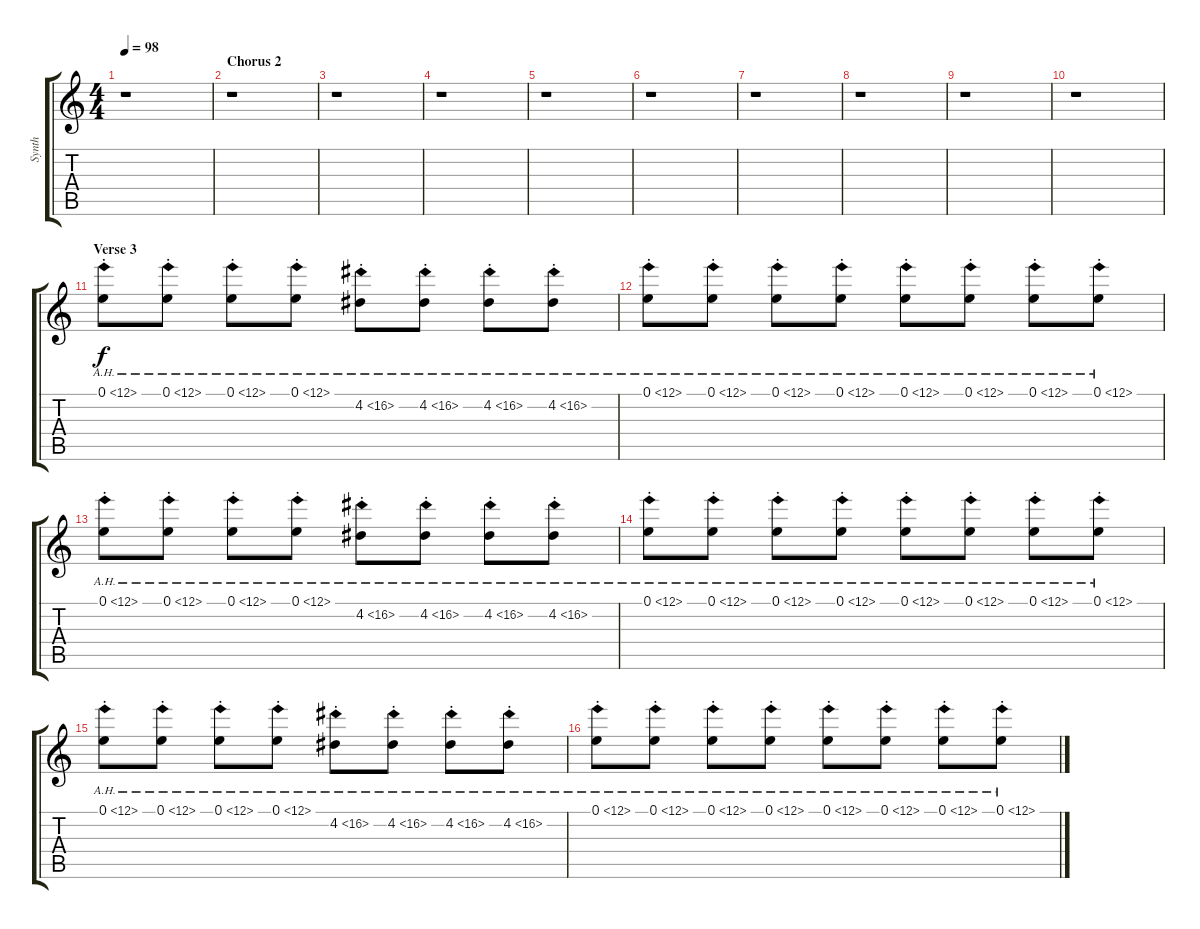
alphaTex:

\track ("Synth" "Synth") {instrument overdrivenguitar}
\staff {score tabs}
\tuning (E4 B3 G3 D3 A2 E2) {hide}
\ts (4 4)
\tempo 98
\clef g2
\ks c
r.1{dy f} |
\section ("" "Chorus 2")
r.1 |
r.1 |
r.1 |
r.1 |
r.1 |
r.1 |
r.1 |
r.1 |
r.1 |
\section ("" "Verse 3")
0.1{ah 12 st}.8{volume 7} 0.1{ah 12 st}.8 0.1{ah 12 st}.8 0.1{ah 12 st}.8 4.2{ah 12 st}.8 4.2{ah 12 st}.8 4.2{ah 12 st}.8 4.2{ah 12 st}.8 |
0.1{ah 12 st}.8 0.1{ah 12 st}.8 0.1{ah 12 st}.8 0.1{ah 12 st}.8 0.1{ah 12 st}.8 0.1{ah 12 st}.8 0.1{ah 12 st}.8 0.1{ah 12 st}.8 |
0.1{ah 12 st}.8 0.1{ah 12 st}.8 0.1{ah 12 st}.8 0.1{ah 12 st}.8 4.2{ah 12 st}.8 4.2{ah 12 st}.8 4.2{ah 12 st}.8 4.2{ah 12 st}.8 |
0.1{ah 12 st}.8 0.1{ah 12 st}.8 0.1{ah 12 st}.8 0.1{ah 12 st}.8 0.1{ah 12 st}.8 0.1{ah 12 st}.8 0.1{ah 12 st}.8 0.1{ah 12 st}.8 |
0.1{ah 12 st}.8 0.1{ah 12 st}.8 0.1{ah 12 st}.8 0.1{ah 12 st}.8 4.2{ah 12 st}.8 4.2{ah 12 st}.8 4.2{ah 12 st}.8 4.2{ah 12 st}.8 |
0.1{ah 12 st}.8 0.1{ah 12 st}.8 0.1{ah 12 st}.8 0.1{ah 12 st}.8 0.1{ah 12 st}.8 0.1{ah 12 st}.8 0.1{ah 12 st}.8 0.1{ah 12 st}.8
